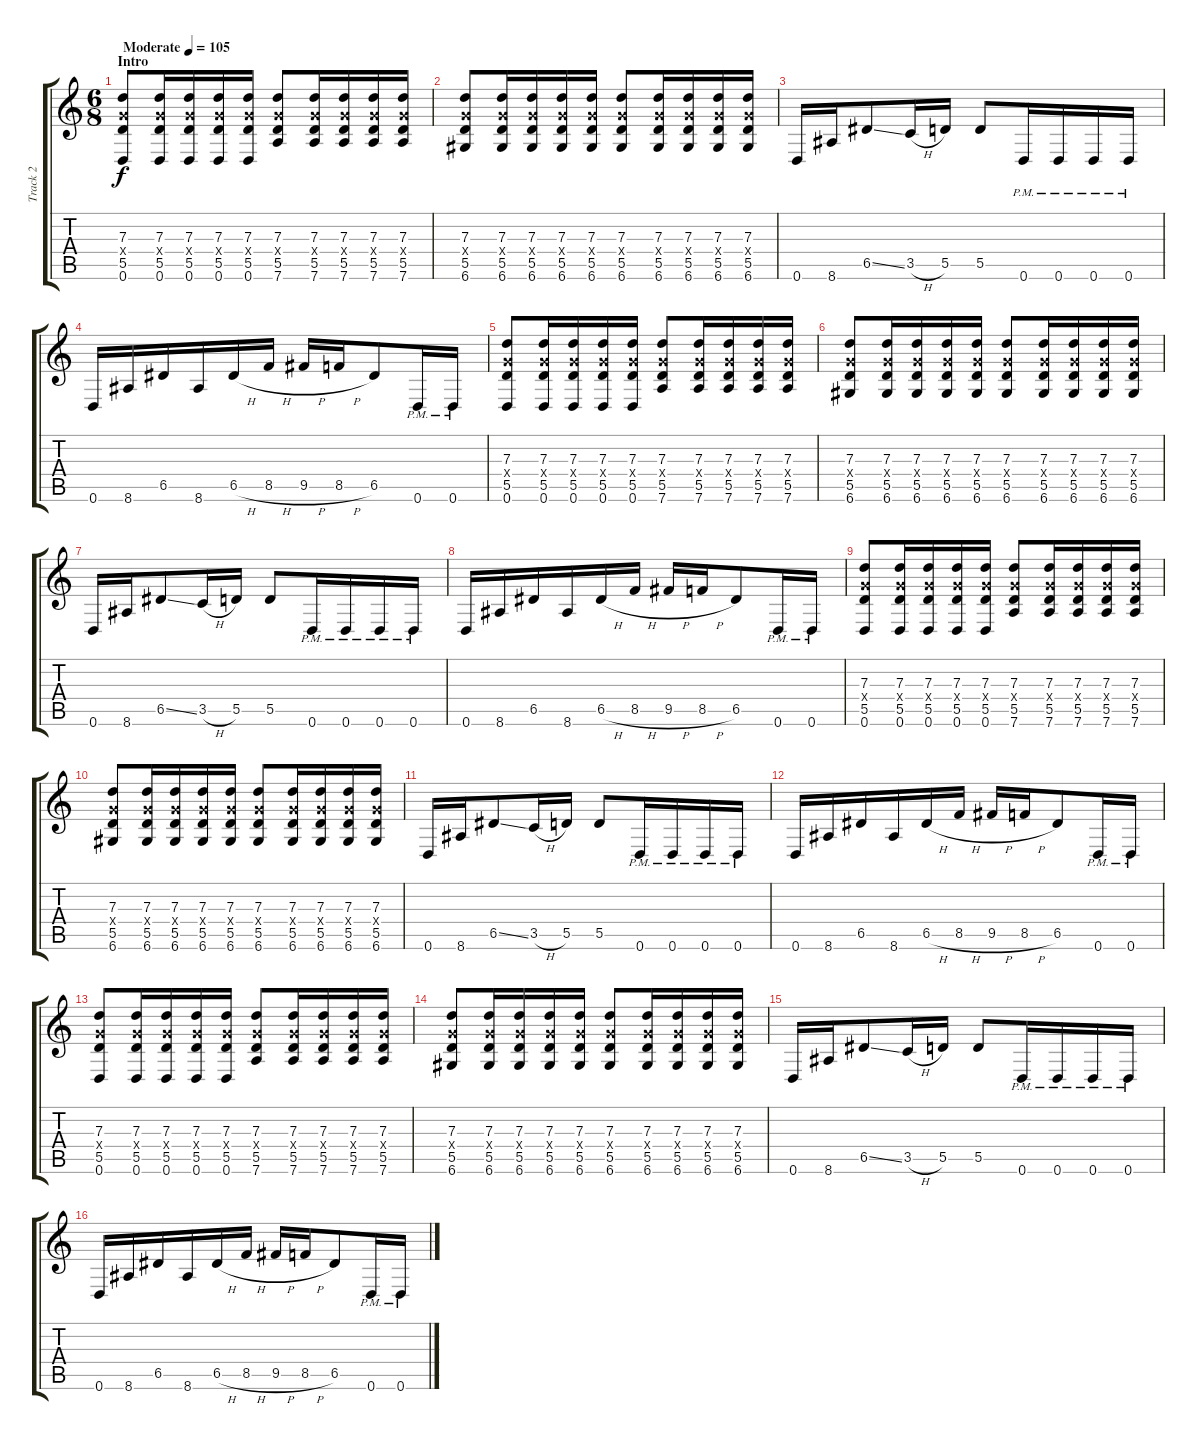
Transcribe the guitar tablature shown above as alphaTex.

\track ("Track 2" "Track 2") {instrument distortionguitar}
\staff {score tabs}
\tuning (E4 B3 G3 D3 A2 D2) {hide}
\ts (6 8)
\section ("" "Intro")
\tempo (105 "Moderate")
\clef g2
\ks c
(7.3 5.4{x} 5.5 0.6).8{dy f instrument distortionguitar} (7.3 5.4{x} 5.5 0.6).16 (7.3 5.4{x} 5.5 0.6).16 (7.3 5.4{x} 5.5 0.6).16 (7.3 5.4{x} 5.5 0.6).16 (7.3 5.4{x} 5.5 7.6).8 (7.3 5.4{x} 5.5 7.6).16 (7.3 5.4{x} 5.5 7.6).16 (7.3 5.4{x} 5.5 7.6).16 (7.3 5.4{x} 5.5 7.6).16 |
(7.3 5.4{x} 5.5 6.6).8 (7.3 5.4{x} 5.5 6.6).16 (7.3 5.4{x} 5.5 6.6).16 (7.3 5.4{x} 5.5 6.6).16 (7.3 5.4{x} 5.5 6.6).16 (7.3 5.4{x} 5.5 6.6).8 (7.3 5.4{x} 5.5 6.6).16 (7.3 5.4{x} 5.5 6.6).16 (7.3 5.4{x} 5.5 6.6).16 (7.3 5.4{x} 5.5 6.6).16 |
0.6.16 8.6.16 6.5{ss}.8 3.5{h}.16 5.5.16 5.5.8 0.6{pm}.16 0.6{pm}.16 0.6{pm}.16 0.6{pm}.16 |
0.6.16 8.6.16 6.5.16 8.6.16 6.5{h}.16 8.5{h}.16 9.5{h}.16 8.5{h}.16 6.5.8 0.6{pm}.16 0.6{pm}.16 |
(7.3 5.4{x} 5.5 0.6).8 (7.3 5.4{x} 5.5 0.6).16 (7.3 5.4{x} 5.5 0.6).16 (7.3 5.4{x} 5.5 0.6).16 (7.3 5.4{x} 5.5 0.6).16 (7.3 5.4{x} 5.5 7.6).8 (7.3 5.4{x} 5.5 7.6).16 (7.3 5.4{x} 5.5 7.6).16 (7.3 5.4{x} 5.5 7.6).16 (7.3 5.4{x} 5.5 7.6).16 |
(7.3 5.4{x} 5.5 6.6).8 (7.3 5.4{x} 5.5 6.6).16 (7.3 5.4{x} 5.5 6.6).16 (7.3 5.4{x} 5.5 6.6).16 (7.3 5.4{x} 5.5 6.6).16 (7.3 5.4{x} 5.5 6.6).8 (7.3 5.4{x} 5.5 6.6).16 (7.3 5.4{x} 5.5 6.6).16 (7.3 5.4{x} 5.5 6.6).16 (7.3 5.4{x} 5.5 6.6).16 |
0.6.16 8.6.16 6.5{ss}.8 3.5{h}.16 5.5.16 5.5.8 0.6{pm}.16 0.6{pm}.16 0.6{pm}.16 0.6{pm}.16 |
0.6.16 8.6.16 6.5.16 8.6.16 6.5{h}.16 8.5{h}.16 9.5{h}.16 8.5{h}.16 6.5.8 0.6{pm}.16 0.6{pm}.16 |
(7.3 5.4{x} 5.5 0.6).8 (7.3 5.4{x} 5.5 0.6).16 (7.3 5.4{x} 5.5 0.6).16 (7.3 5.4{x} 5.5 0.6).16 (7.3 5.4{x} 5.5 0.6).16 (7.3 5.4{x} 5.5 7.6).8 (7.3 5.4{x} 5.5 7.6).16 (7.3 5.4{x} 5.5 7.6).16 (7.3 5.4{x} 5.5 7.6).16 (7.3 5.4{x} 5.5 7.6).16 |
(7.3 5.4{x} 5.5 6.6).8 (7.3 5.4{x} 5.5 6.6).16 (7.3 5.4{x} 5.5 6.6).16 (7.3 5.4{x} 5.5 6.6).16 (7.3 5.4{x} 5.5 6.6).16 (7.3 5.4{x} 5.5 6.6).8 (7.3 5.4{x} 5.5 6.6).16 (7.3 5.4{x} 5.5 6.6).16 (7.3 5.4{x} 5.5 6.6).16 (7.3 5.4{x} 5.5 6.6).16 |
0.6.16 8.6.16 6.5{ss}.8 3.5{h}.16 5.5.16 5.5.8 0.6{pm}.16 0.6{pm}.16 0.6{pm}.16 0.6{pm}.16 |
0.6.16 8.6.16 6.5.16 8.6.16 6.5{h}.16 8.5{h}.16 9.5{h}.16 8.5{h}.16 6.5.8 0.6{pm}.16 0.6{pm}.16 |
(7.3 5.4{x} 5.5 0.6).8 (7.3 5.4{x} 5.5 0.6).16 (7.3 5.4{x} 5.5 0.6).16 (7.3 5.4{x} 5.5 0.6).16 (7.3 5.4{x} 5.5 0.6).16 (7.3 5.4{x} 5.5 7.6).8 (7.3 5.4{x} 5.5 7.6).16 (7.3 5.4{x} 5.5 7.6).16 (7.3 5.4{x} 5.5 7.6).16 (7.3 5.4{x} 5.5 7.6).16 |
(7.3 5.4{x} 5.5 6.6).8 (7.3 5.4{x} 5.5 6.6).16 (7.3 5.4{x} 5.5 6.6).16 (7.3 5.4{x} 5.5 6.6).16 (7.3 5.4{x} 5.5 6.6).16 (7.3 5.4{x} 5.5 6.6).8 (7.3 5.4{x} 5.5 6.6).16 (7.3 5.4{x} 5.5 6.6).16 (7.3 5.4{x} 5.5 6.6).16 (7.3 5.4{x} 5.5 6.6).16 |
0.6.16 8.6.16 6.5{ss}.8 3.5{h}.16 5.5.16 5.5.8 0.6{pm}.16 0.6{pm}.16 0.6{pm}.16 0.6{pm}.16 |
0.6.16 8.6.16 6.5.16 8.6.16 6.5{h}.16 8.5{h}.16 9.5{h}.16 8.5{h}.16 6.5.8 0.6{pm}.16 0.6{pm}.16
